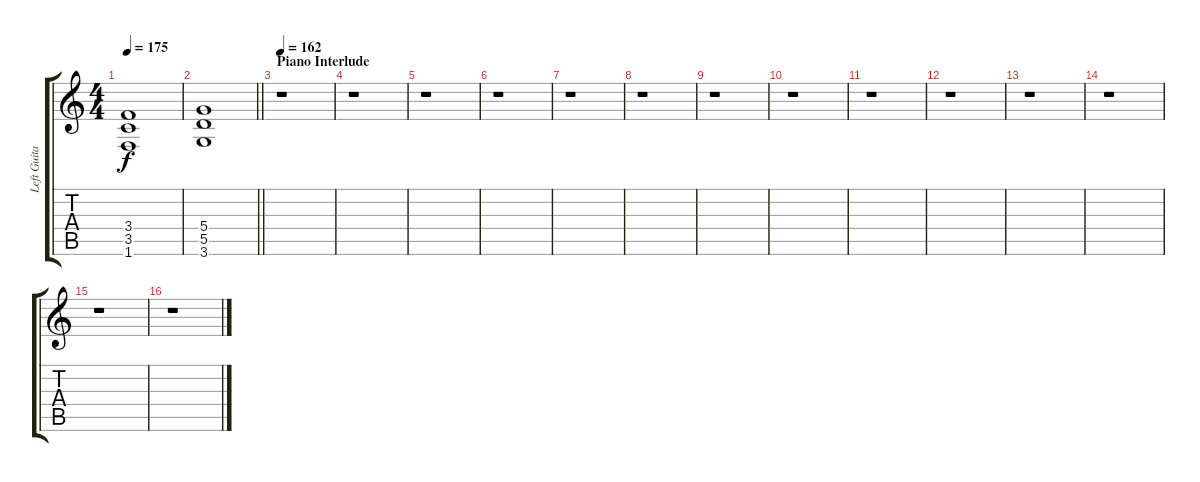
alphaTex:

\track ("Left Guitar" "Left Guita") {instrument distortionguitar}
\staff {score tabs}
\tuning (E4 B3 G3 D3 A2 E2) {hide}
\ts (4 4)
\tempo 175
\clef g2
\ks c
(3.4 3.5 1.6).1{dy f} |
\barLineRight lightlight
(5.4 5.5 3.6).1 |
\section ("" "Piano Interlude")
\tempo 162
r.1 |
r.1 |
r.1 |
r.1 |
r.1 |
r.1 |
r.1 |
r.1 |
r.1 |
r.1 |
r.1 |
r.1 |
r.1 |
r.1
